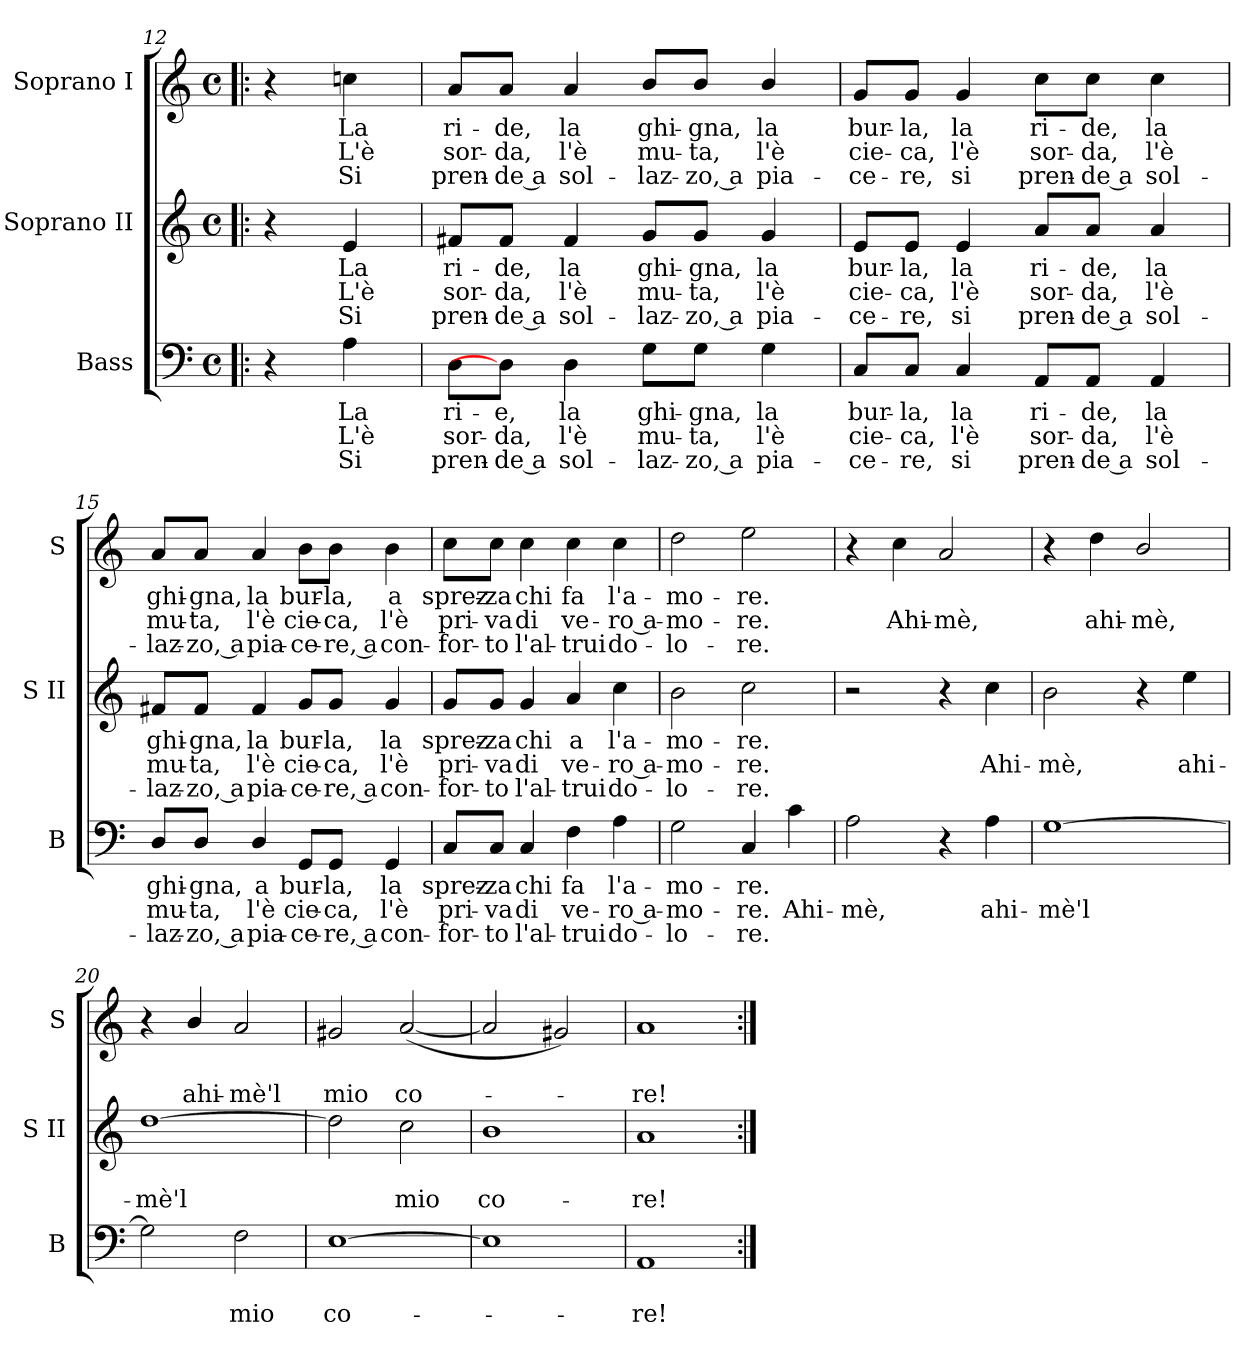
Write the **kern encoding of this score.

**kern	**text	**text	**text	**kern	**text	**text	**text	**kern	**text	**text	**text
*part3	*part3	*part3	*part3	*part2	*part2	*part2	*part2	*part1	*part1	*part1	*part1
*staff3	*staff3	*staff3	*staff3	*staff2	*staff2	*staff2	*staff2	*staff1	*staff1	*staff1	*staff1
*I"Bass	*	*	*	*I"Soprano II	*	*	*	*I"Soprano I	*	*	*
*I'B	*	*	*	*I'S II	*	*	*	*I'S	*	*	*
!!LO:LB:g=z
*clefF4	*	*	*	*clefG2	*	*	*	*clefG2	*	*	*
*k[]	*	*	*	*k[]	*	*	*	*k[]	*	*	*
*C:	*	*	*	*C:	*	*	*	*C:	*	*	*
*M4/4	*	*	*	*M4/4	*	*	*	*M4/4	*	*	*
*met(c)	*	*	*	*met(c)	*	*	*	*met(c)	*	*	*
=12!|:	=12!|:	=12!|:	=12!|:	=12!|:	=12!|:	=12!|:	=12!|:	=12!|:	=12!|:	=12!|:	=12!|:
4r	.	.	.	4r	.	.	.	4r	.	.	.
!	!LO:LY:b	!LO:LY:b	!LO:LY:b	!	!LO:LY:b	!LO:LY:b	!LO:LY:b	!	!LO:LY:b	!LO:LY:b	!LO:LY:b
4A	La	L'è	Si	4e	La	L'è	Si	4ccn	La	L'è	Si
=13	=13	=13	=13	=13	=13	=13	=13	=13	=13	=13	=13
!	!LO:LY:b	!LO:LY:b	!LO:LY:b	!	!LO:LY:b	!LO:LY:b	!LO:LY:b	!	!LO:LY:b	!LO:LY:b	!LO:LY:b
8D\L	ri-	-sor-	-pren-	8f#X/L	ri-	-sor-	-pren-	8a/L	ri-	-sor-	-pren-
!	!LO:LY:b	!LO:LY:b	!LO:LY:b	!	!LO:LY:b	!LO:LY:b	!LO:LY:b	!	!LO:LY:b	!LO:LY:b	!LO:LY:b
8D\J]	-e,	da,	de a	8f#/J	-de,	da,	de a	8a/J	-de,	da,	de a
!	!LO:LY:b	!LO:LY:b	!LO:LY:b	!	!LO:LY:b	!LO:LY:b	!LO:LY:b	!	!LO:LY:b	!LO:LY:b	!LO:LY:b
4D	la	l'è	sol-	4f#	la	l'è	sol-	4a	la	l'è	sol-
!	!LO:LY:b	!LO:LY:b	!LO:LY:b	!	!LO:LY:b	!LO:LY:b	!LO:LY:b	!	!LO:LY:b	!LO:LY:b	!LO:LY:b
8G\L	-ghi-	-mu-	-laz-	8g/L	-ghi-	-mu-	-laz-	8b/L	-ghi-	-mu-	-laz-
!	!LO:LY:b	!LO:LY:b	!LO:LY:b	!	!LO:LY:b	!LO:LY:b	!LO:LY:b	!	!LO:LY:b	!LO:LY:b	!LO:LY:b
8G\J	-gna,	ta,	zo, a	8g/J	-gna,	ta,	zo, a	8b/J	-gna,	ta,	zo, a
!	!LO:LY:b	!LO:LY:b	!LO:LY:b	!	!LO:LY:b	!LO:LY:b	!LO:LY:b	!	!LO:LY:b	!LO:LY:b	!LO:LY:b
4G	la	l'è	pia-	4g	la	l'è	pia-	4b/	la	l'è	pia-
=14	=14	=14	=14	=14	=14	=14	=14	=14	=14	=14	=14
!	!LO:LY:b	!LO:LY:b	!LO:LY:b	!	!LO:LY:b	!LO:LY:b	!LO:LY:b	!	!LO:LY:b	!LO:LY:b	!LO:LY:b
8C/L	-bur-	-cie-	-ce-	8e/L	-bur-	-cie-	-ce-	8g/L	-bur-	-cie-	-ce-
!	!LO:LY:b	!LO:LY:b	!LO:LY:b	!	!LO:LY:b	!LO:LY:b	!LO:LY:b	!	!LO:LY:b	!LO:LY:b	!LO:LY:b
8C/J	-la,	ca,	re,	8e/J	-la,	ca,	re,	8g/J	-la,	ca,	re,
!	!LO:LY:b	!LO:LY:b	!LO:LY:b	!	!LO:LY:b	!LO:LY:b	!LO:LY:b	!	!LO:LY:b	!LO:LY:b	!LO:LY:b
4C	la	l'è	si	4e	la	l'è	si	4g	la	l'è	si
!	!LO:LY:b	!LO:LY:b	!LO:LY:b	!	!LO:LY:b	!LO:LY:b	!LO:LY:b	!	!LO:LY:b	!LO:LY:b	!LO:LY:b
8AA/L	ri-	-sor-	-pren-	8a/L	ri-	-sor-	-pren-	8cc\L	ri-	-sor-	-pren-
!	!LO:LY:b	!LO:LY:b	!LO:LY:b	!	!LO:LY:b	!LO:LY:b	!LO:LY:b	!	!LO:LY:b	!LO:LY:b	!LO:LY:b
8AA/J	-de,	da,	de a	8a/J	-de,	da,	de a	8cc\J	-de,	da,	de a
!	!LO:LY:b	!LO:LY:b	!LO:LY:b	!	!LO:LY:b	!LO:LY:b	!LO:LY:b	!	!LO:LY:b	!LO:LY:b	!LO:LY:b
4AA	la	l'è	sol-	4a	la	l'è	sol-	4cc	la	l'è	sol-
!!LO:LB:g=z
=15	=15	=15	=15	=15	=15	=15	=15	=15	=15	=15	=15
!	!LO:LY:b	!LO:LY:b	!LO:LY:b	!	!LO:LY:b	!LO:LY:b	!LO:LY:b	!	!LO:LY:b	!LO:LY:b	!LO:LY:b
8D/L	-ghi-	-mu-	-laz-	8f#X/L	-ghi-	-mu-	-laz-	8a/L	-ghi-	-mu-	-laz-
!	!LO:LY:b	!LO:LY:b	!LO:LY:b	!	!LO:LY:b	!LO:LY:b	!LO:LY:b	!	!LO:LY:b	!LO:LY:b	!LO:LY:b
8D/J	-gna,	ta,	zo, a	8f#/J	-gna,	ta,	zo, a	8a/J	-gna,	ta,	zo, a
!	!LO:LY:b	!LO:LY:b	!LO:LY:b	!	!LO:LY:b	!LO:LY:b	!LO:LY:b	!	!LO:LY:b	!LO:LY:b	!LO:LY:b
4D/	a	l'è	pia-	4f#	la	l'è	pia-	4a	la	l'è	pia-
!	!LO:LY:b	!LO:LY:b	!LO:LY:b	!	!LO:LY:b	!LO:LY:b	!LO:LY:b	!	!LO:LY:b	!LO:LY:b	!LO:LY:b
8GG/L	-bur-	-cie-	-ce-	8g/L	-bur-	-cie-	-ce-	8b\L	-bur-	-cie-	-ce-
!	!LO:LY:b	!LO:LY:b	!LO:LY:b	!	!LO:LY:b	!LO:LY:b	!LO:LY:b	!	!LO:LY:b	!LO:LY:b	!LO:LY:b
8GG/J	-la,	ca,	re, a	8g/J	-la,	ca,	re, a	8b\J	-la,	ca,	re, a
!	!LO:LY:b	!LO:LY:b	!LO:LY:b	!	!LO:LY:b	!LO:LY:b	!LO:LY:b	!	!LO:LY:b	!LO:LY:b	!LO:LY:b
4GG	la	l'è	con-	4g	la	l'è	con-	4b	a	l'è	con-
=16	=16	=16	=16	=16	=16	=16	=16	=16	=16	=16	=16
!	!LO:LY:b	!LO:LY:b	!LO:LY:b	!	!LO:LY:b	!LO:LY:b	!LO:LY:b	!	!LO:LY:b	!LO:LY:b	!LO:LY:b
8C/L	-sprez-	-pri-	-for-	8g/L	-sprez-	-pri-	-for-	8cc\L	-sprez-	-pri-	-for-
!	!LO:LY:b	!LO:LY:b	!LO:LY:b	!	!LO:LY:b	!LO:LY:b	!LO:LY:b	!	!LO:LY:b	!LO:LY:b	!LO:LY:b
8C/J	-za	va	to	8g/J	-za	va	to	8cc\J	-za	va	to
!	!LO:LY:b	!LO:LY:b	!LO:LY:b	!	!LO:LY:b	!LO:LY:b	!LO:LY:b	!	!LO:LY:b	!LO:LY:b	!LO:LY:b
4C	chi	di	l'al-	4g	chi	di	l'al-	4cc	chi	di	l'al-
!	!LO:LY:b	!LO:LY:b	!LO:LY:b	!	!LO:LY:b	!LO:LY:b	!LO:LY:b	!	!LO:LY:b	!LO:LY:b	!LO:LY:b
4F	-fa	ve-	-trui	4a	-a	ve-	-trui	4cc	-fa	ve-	-trui
!	!LO:LY:b	!LO:LY:b	!LO:LY:b	!	!LO:LY:b	!LO:LY:b	!LO:LY:b	!	!LO:LY:b	!LO:LY:b	!LO:LY:b
4A	l'a-	-ro a-	-do-	4cc	l'a-	-ro a-	-do-	4cc	l'a-	-ro a-	-do-
=17	=17	=17	=17	=17	=17	=17	=17	=17	=17	=17	=17
!	!LO:LY:b	!LO:LY:b	!LO:LY:b	!	!LO:LY:b	!LO:LY:b	!LO:LY:b	!	!LO:LY:b	!LO:LY:b	!LO:LY:b
2G	-mo-	-mo-	-lo-	2b	-mo-	-mo-	-lo-	2dd	-mo-	-mo-	-lo-
!	!LO:LY:b	!LO:LY:b	!LO:LY:b	!	!LO:LY:b	!LO:LY:b	!LO:LY:b	!	!LO:LY:b	!LO:LY:b	!LO:LY:b
4C	-re.	re.	re.	2cc	-re.	re.	re.	2ee	-re.	re.	re.
!	!	!LO:LY:b	!	!	!	!	!	!	!	!	!
4c	.	Ahi-	.	.	.	.	.	.	.	.	.
!!LO:LB:g=z
=18	=18	=18	=18	=18	=18	=18	=18	=18	=18	=18	=18
!	!	!LO:LY:b	!	!	!	!	!	!	!	!	!
2A	.	-mè,	.	2r	.	.	.	4r	.	.	.
!	!	!	!	!	!	!	!	!	!	!LO:LY:b	!
.	.	.	.	.	.	.	.	4cc	.	Ahi-	.
!	!	!	!	!	!	!	!	!	!	!LO:LY:b	!
4r	.	.	.	4r	.	.	.	2a	.	-mè,	.
!	!	!LO:LY:b	!	!	!	!LO:LY:b	!	!	!	!	!
4A	.	ahi-	.	4cc	.	Ahi-	.	.	.	.	.
=19	=19	=19	=19	=19	=19	=19	=19	=19	=19	=19	=19
!	!	!LO:LY:b	!	!	!	!LO:LY:b	!	!	!	!	!
[1G	.	-mè'l	.	2b	.	-mè,	.	4r	.	.	.
!	!	!	!	!	!	!	!	!	!	!LO:LY:b	!
.	.	.	.	.	.	.	.	4dd	.	ahi-	.
!	!	!	!	!	!	!	!	!	!	!LO:LY:b	!
.	.	.	.	4r	.	.	.	2b/	.	-mè,	.
!	!	!	!	!	!	!LO:LY:b	!	!	!	!	!
.	.	.	.	4ee	.	ahi-	.	.	.	.	.
=20	=20	=20	=20	=20	=20	=20	=20	=20	=20	=20	=20
!	!	!	!	!	!	!LO:LY:b	!	!	!	!	!
2G]	.	.	.	[1dd	.	-mè'l	.	4r	.	.	.
!	!	!	!	!	!	!	!	!	!	!LO:LY:b	!
.	.	.	.	.	.	.	.	4b/	.	ahi-	.
!	!	!LO:LY:b	!	!	!	!	!	!	!	!LO:LY:b	!
2F	.	mio	.	.	.	.	.	2a	.	-mè'l	.
=21	=21	=21	=21	=21	=21	=21	=21	=21	=21	=21	=21
!	!	!LO:LY:b	!	!	!	!	!	!	!	!LO:LY:b	!
[1E	.	co-	.	2dd]	.	.	.	2g#X	.	mio	.
!	!	!	!	!	!	!LO:LY:b	!	!	!	!LO:LY:b	!
.	.	.	.	2cc	.	mio	.	(<[2a	.	co-	.
=22	=22	=22	=22	=22	=22	=22	=22	=22	=22	=22	=22
!	!	!	!	!	!	!LO:LY:b	!	!	!	!	!
1E]	.	.	.	1b	.	co-	.	2a]	.	.	.
.	.	.	.	.	.	.	.	2g#X)	.	.	.
=23	=23	=23	=23	=23	=23	=23	=23	=23	=23	=23	=23
!	!	!LO:LY:b	!	!	!	!LO:LY:b	!	!	!	!LO:LY:b	!
1AA	.	re!	.	1a	.	-re!	.	1a	.	re!	.
=:|!	=:|!	=:|!	=:|!	=:|!	=:|!	=:|!	=:|!	=:|!	=:|!	=:|!	=:|!
*-	*-	*-	*-	*-	*-	*-	*-	*-	*-	*-	*-
